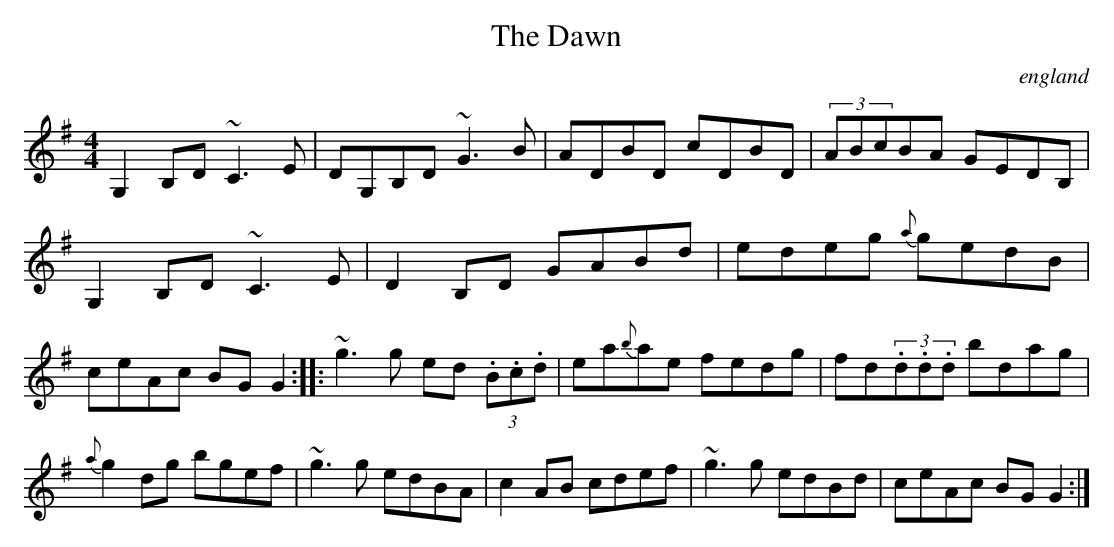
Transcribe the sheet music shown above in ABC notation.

X:1
T:The Dawn
O:england
M:4/4
L:1/8
K:G
G,2B,D ~C3E | DG,B,D ~G3B | ADBD cDBD | (3ABcBA GEDB, | G,2B,D ~C3E |\
D2B,D GABd | edeg {a}gedB  |ceAc BGG2 :: ~g3g ed (3.B.c.d | ea{b}ae fedg |\
fd(3.d.d.d bdag | {a}g2dg bgef | ~g3g edBA | c2AB cdef | ~g3g edBd | ceAc BGG2 :|
